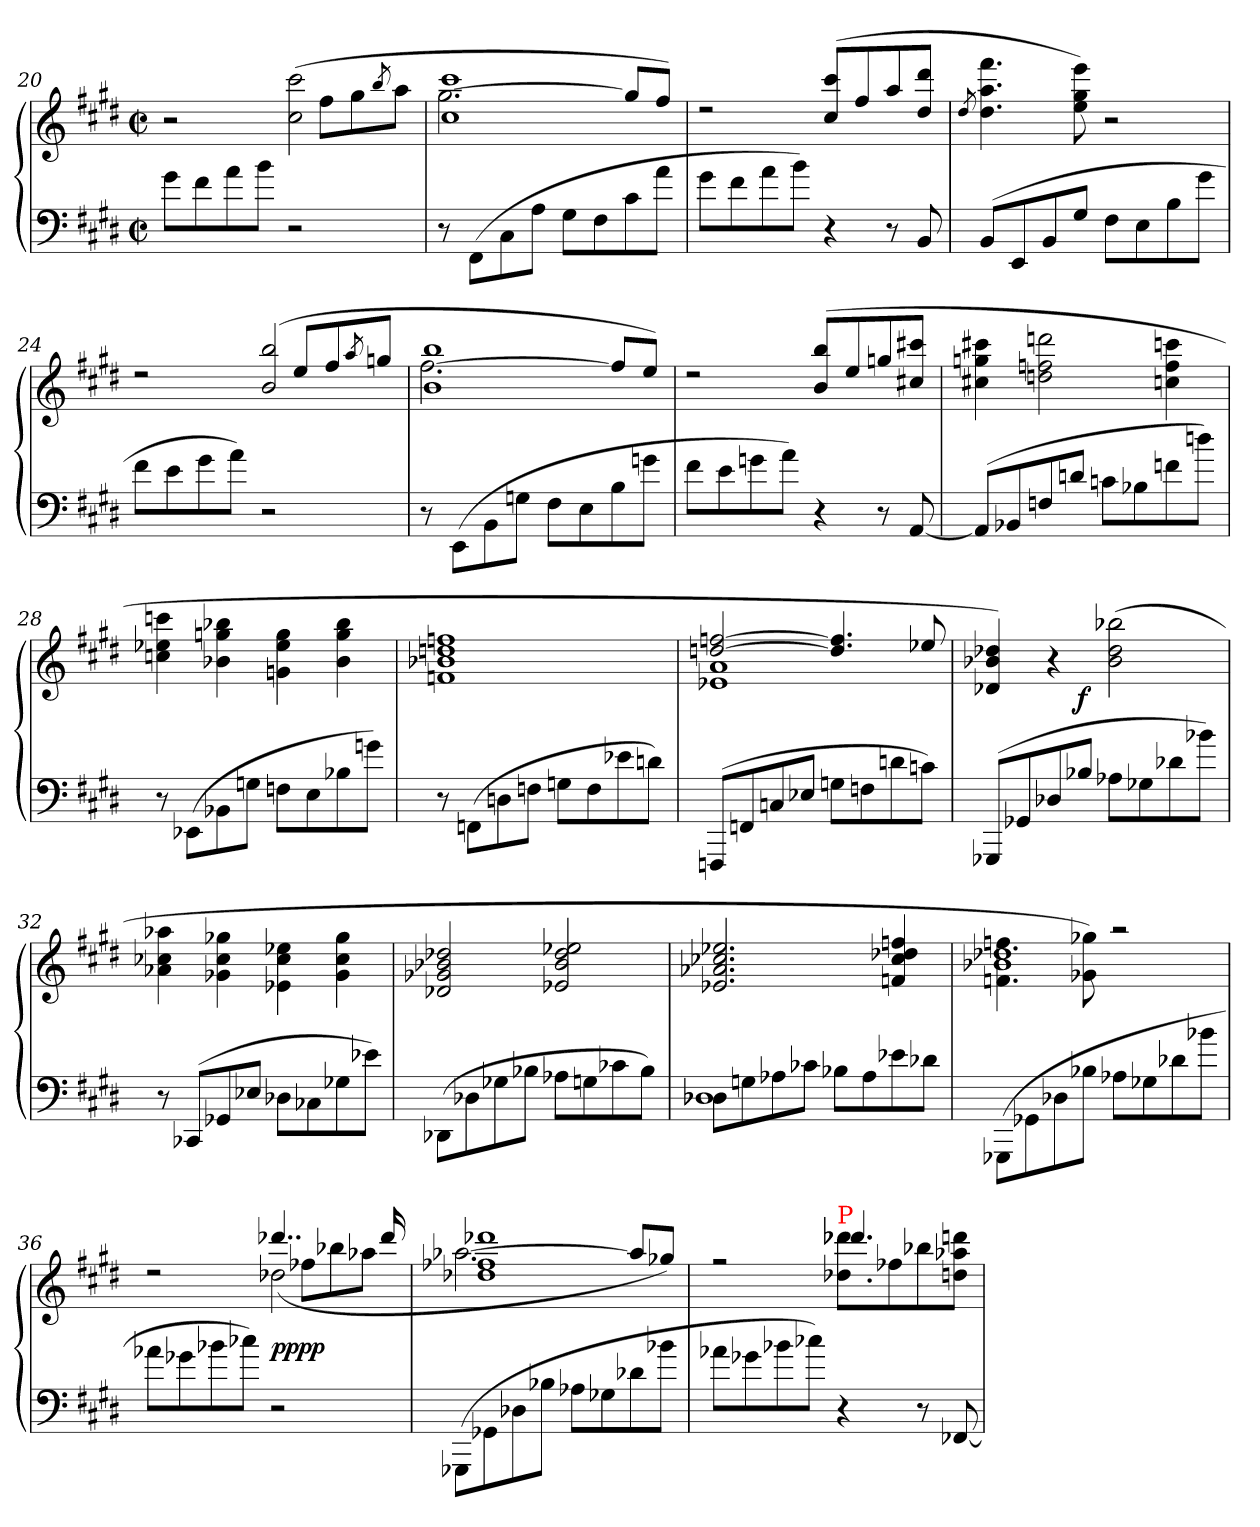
**kern	**kern	**dynam
*part1	*part1	*part1
*staff2	*staff1	*staff1/2
*clefF4	*clefG2	*
*k[f#c#g#d#]	*k[f#c#g#d#]	*
*c#:	*c#:	*
*M2/2	*M2/2	*
*met(c|)	*met(c|)	*
=20	=20	=20
8g#\L	2r	.
8f#\	.	.
8a\	.	.
8b\J	.	.
!	!LO:N:vis=2	!
2r	(8ccc#\ 8cc#\	.
.	8ff#\L	.
.	8gg#\	.
.	8qbb/	.
.	8aa\J	.
=21	=21	=21
*	*^	*
8r	[2.gg#\	1ccc#\ 1cc#\	.
(<8FF#\L	.	.	.
8C#/	.	.	.
8A\J	.	.	.
8G#\L	.	.	.
8F#\	.	.	.
8c#\	8gg#\L]	.	.
8a\J	8ff#/J)	.	.
=22	=22	=22	=22
8g#\L	2rdd	1rddddyy	.
8f#\	.	.	.
8a\	.	.	.
8b\J)	.	.	.
4r	(8ccc#/ 8cc#/L	.	.
.	8ff#\	.	.
8r	8aa/	.	.
8BB/	8ddd#/ 8dd#/J	.	.
*	*v	*v	*
=23	=23	=23
.	8qdd#/	.
(8BB\L	4.fff#\ 4.aa\ 4.dd#\	.
8EE/	.	.
8BB/	.	.
8G#\J	8eee\ 8gg#\ 8ee\)	.
8F#\L	2r	.
8E\	.	.
8B\	.	.
8g#\J	.	.
=24	=24	=24
*	*^	*
8f#\L	2rdd	1ryy	.
8e\	.	.	.
8g#\	.	.	.
8a\J)	.	.	.
!	!LO:N:vis=2	!	!
2r	(8bb/ 8b/	.	.
.	8ee\L	.	.
.	8ff#/	.	.
.	8qaa/	.	.
.	8ggn/J	.	.
=25	=25	=25	=25
8r	[2.ff#\	1bb\ 1b\	.
(<8EE\L	.	.	.
8BB/	.	.	.
8Gn\J	.	.	.
8F#\L	.	.	.
8E\	.	.	.
8B\	8ff#/L]	.	.
8gn\J	8ee\J)	.	.
=26	=26	=26	=26
*	*	*^	*
8f#\L	2rdd	1ryy	1ryy	.
8e\	.	.	.	.
8gn\	.	.	.	.
8a\J)	.	.	.	.
4r	(8bb/ 8b/L	.	.	.
.	8ee\	.	.	.
8r	8ggn/	.	.	.
[8AA/	8ccc#X/ 8cc#X/J	.	.	.
*	*v	*v	*v	*
=27	=27	=27
(8AA/L]	4ccc#X\ 4ggn\ 4cc#X\	.
8BB-X/	.	.
8Fn\	2dddn\ 2ffn\ 2ddn\	.
8dn\J	.	.
8cn\L	.	.
8B-X\	.	.
8fn\	4cccn\ 4ff\ 4ccn\	.
8dd\J)	.	.
=28	=28	=28
8r	4cccn\ 4ee-X\ 4ccn\	.
(>8EE-X\L	.	.
8BB-X/	4bb-X\ 4ggn\ 4b-X\	.
8Gn\J	.	.
8Fn\L	4gg\ 4ee-\ 4gn\	.
8E\	.	.
8B-X\	4bb-\ 4gg\ 4b-\	.
8gn\J)	.	.
=29	=29	=29
8r	1ffn\ 1ddn\ 1b-X\ 1fn\	.
(>8FFn\L	.	.
8Dn\	.	.
8Fn\J	.	.
8Gn\L	.	.
8F\	.	.
8e-X\	.	.
8dn\J)	.	.
=30	=30	=30
*	*^	*
(>8FFFn/L	[2ffn/ [2ddn/	1a\ 1e-X\	.
8FFn/	.	.	.
8Cn/	.	.	.
8E-X\J	.	.	.
8Gn\L	4.ff]/ 4.dd]/	.	.
8Fn\	.	.	.
8dn\	.	.	.
8cn\J)	8ee-X/	.	.
=31	=31	=31	=31
(>8GGG-X/L	4dd-X/ 4b-X/ 4d-X/)	4.ryy	.
8GG-X/	.	.	.
8D-X\	4r	.	.
8B-X\J	.	2ryy	f
8A-X\L	(>2bb-X\ 2dd-\ 2b-\	.	.
8G-X\	.	.	.
8d-X\	.	.	.
8b-X\J)	.	8ryy	.
*	*v	*v	*
=32	=32	=32
8r	4aa-X\ 4cc-X\ 4a-X\	.
(>8CC-X/L	.	.
8GG-X/	4gg-X\ 4cc-\ 4g-X\	.
8E-X\J	.	.
8D-X\L	4ee-X\ 4cc-\ 4e-X\	.
8C-X/	.	.
8G-X\	4gg-\ 4cc-\ 4g-\	.
8e-X\J)	.	.
=33	=33	=33
(>8DD-X\L	2dd-X/ 2b-X/ 2g-X/ 2d-X/	.
8D-X\	.	.
8G-X\	.	.
8B-X\J	.	.
8A-X\L	2ee-X/ 2dd-/ 2b-/ 2e-X/	.
8Gn\	.	.
8c-X\	.	.
8B-\J)	.	.
=34	=34	=34
*^	*	*
8D-X\L	1D-X\)	2.ee-X/ 2.cc-X/ 2.a-X/ 2.e-X/	.
8Gn\	.	.	.
8A-X\	.	.	.
8c-X\J	.	.	.
8B-X\L	.	.	.
8A-\	.	.	.
8e-X\	.	4ffn/ 4dd-X/ 4cc-/ 4fn/	.
(>8d-X\J	.	.	.
*v	*v	*	*
=35	=35	=35
*	*^	*
(8GGG-X\L	4.ffn\ 4.fn\	1dd-X\ 1b-X\	.
8GG-X/	.	.	.
8D-X\	.	.	.
8B-X\J	8gg-X\ 8g-X\)	.	.
8A-X\L	2r	.	.
8G-X\	.	.	.
8d-X\	.	.	.
8b-\J	.	.	.
=36	=36	=36	=36
*	*	*^	*
8a-X\L	2rdd	2ryy	1rgyy	.
8g-X\	.	.	.	.
8b-X\	.	.	.	.
8cc-X\J)	.	.	.	.
!	!LO:N:vis=2	!	!	!
2r	8dd-X\	(>4..ddd-X/	.	pp pp
.	8ff-X\L	.	.	.
.	8bb-X\	.	.	.
.	8aa-X\J	.	.	.
.	.	16ddd-/	.	.
*	*	*v	*v	*
=37	=37	=37	=37
(<8GGG-X/L	[2.aa-X\	1ddd-X\ 1ff-X\ 1dd-X\	.
8GG-X\	.	.	.
8D-X\	.	.	.
8B-X\J	.	.	.
8A-X\L	.	.	.
8G-X\	.	.	.
8d-X\	8aa-\L]	.	.
8b-X\J	8gg-X/J)	.	.
=38	=38	=38	=38
8a-X\L	2rff	2ryy	.
8g-X\	.	.	.
8b-X\	.	.	.
8cc-X\J)	.	.	.
!	!LO:TX:a:color=red:t=P	!	!
!	!LO:N:vis=8.	!	!
4r	8ddd-X\ 8dd-X\L	4.ddd-X/	.
.	8ff-X\	.	.
8r	8bb-X\	.	.
[8FF-X/	8dddn\ 8aa-X\ 8ddn\J	8ryy	.
*	*v	*v	*
=	=	=
*-	*-	*-
